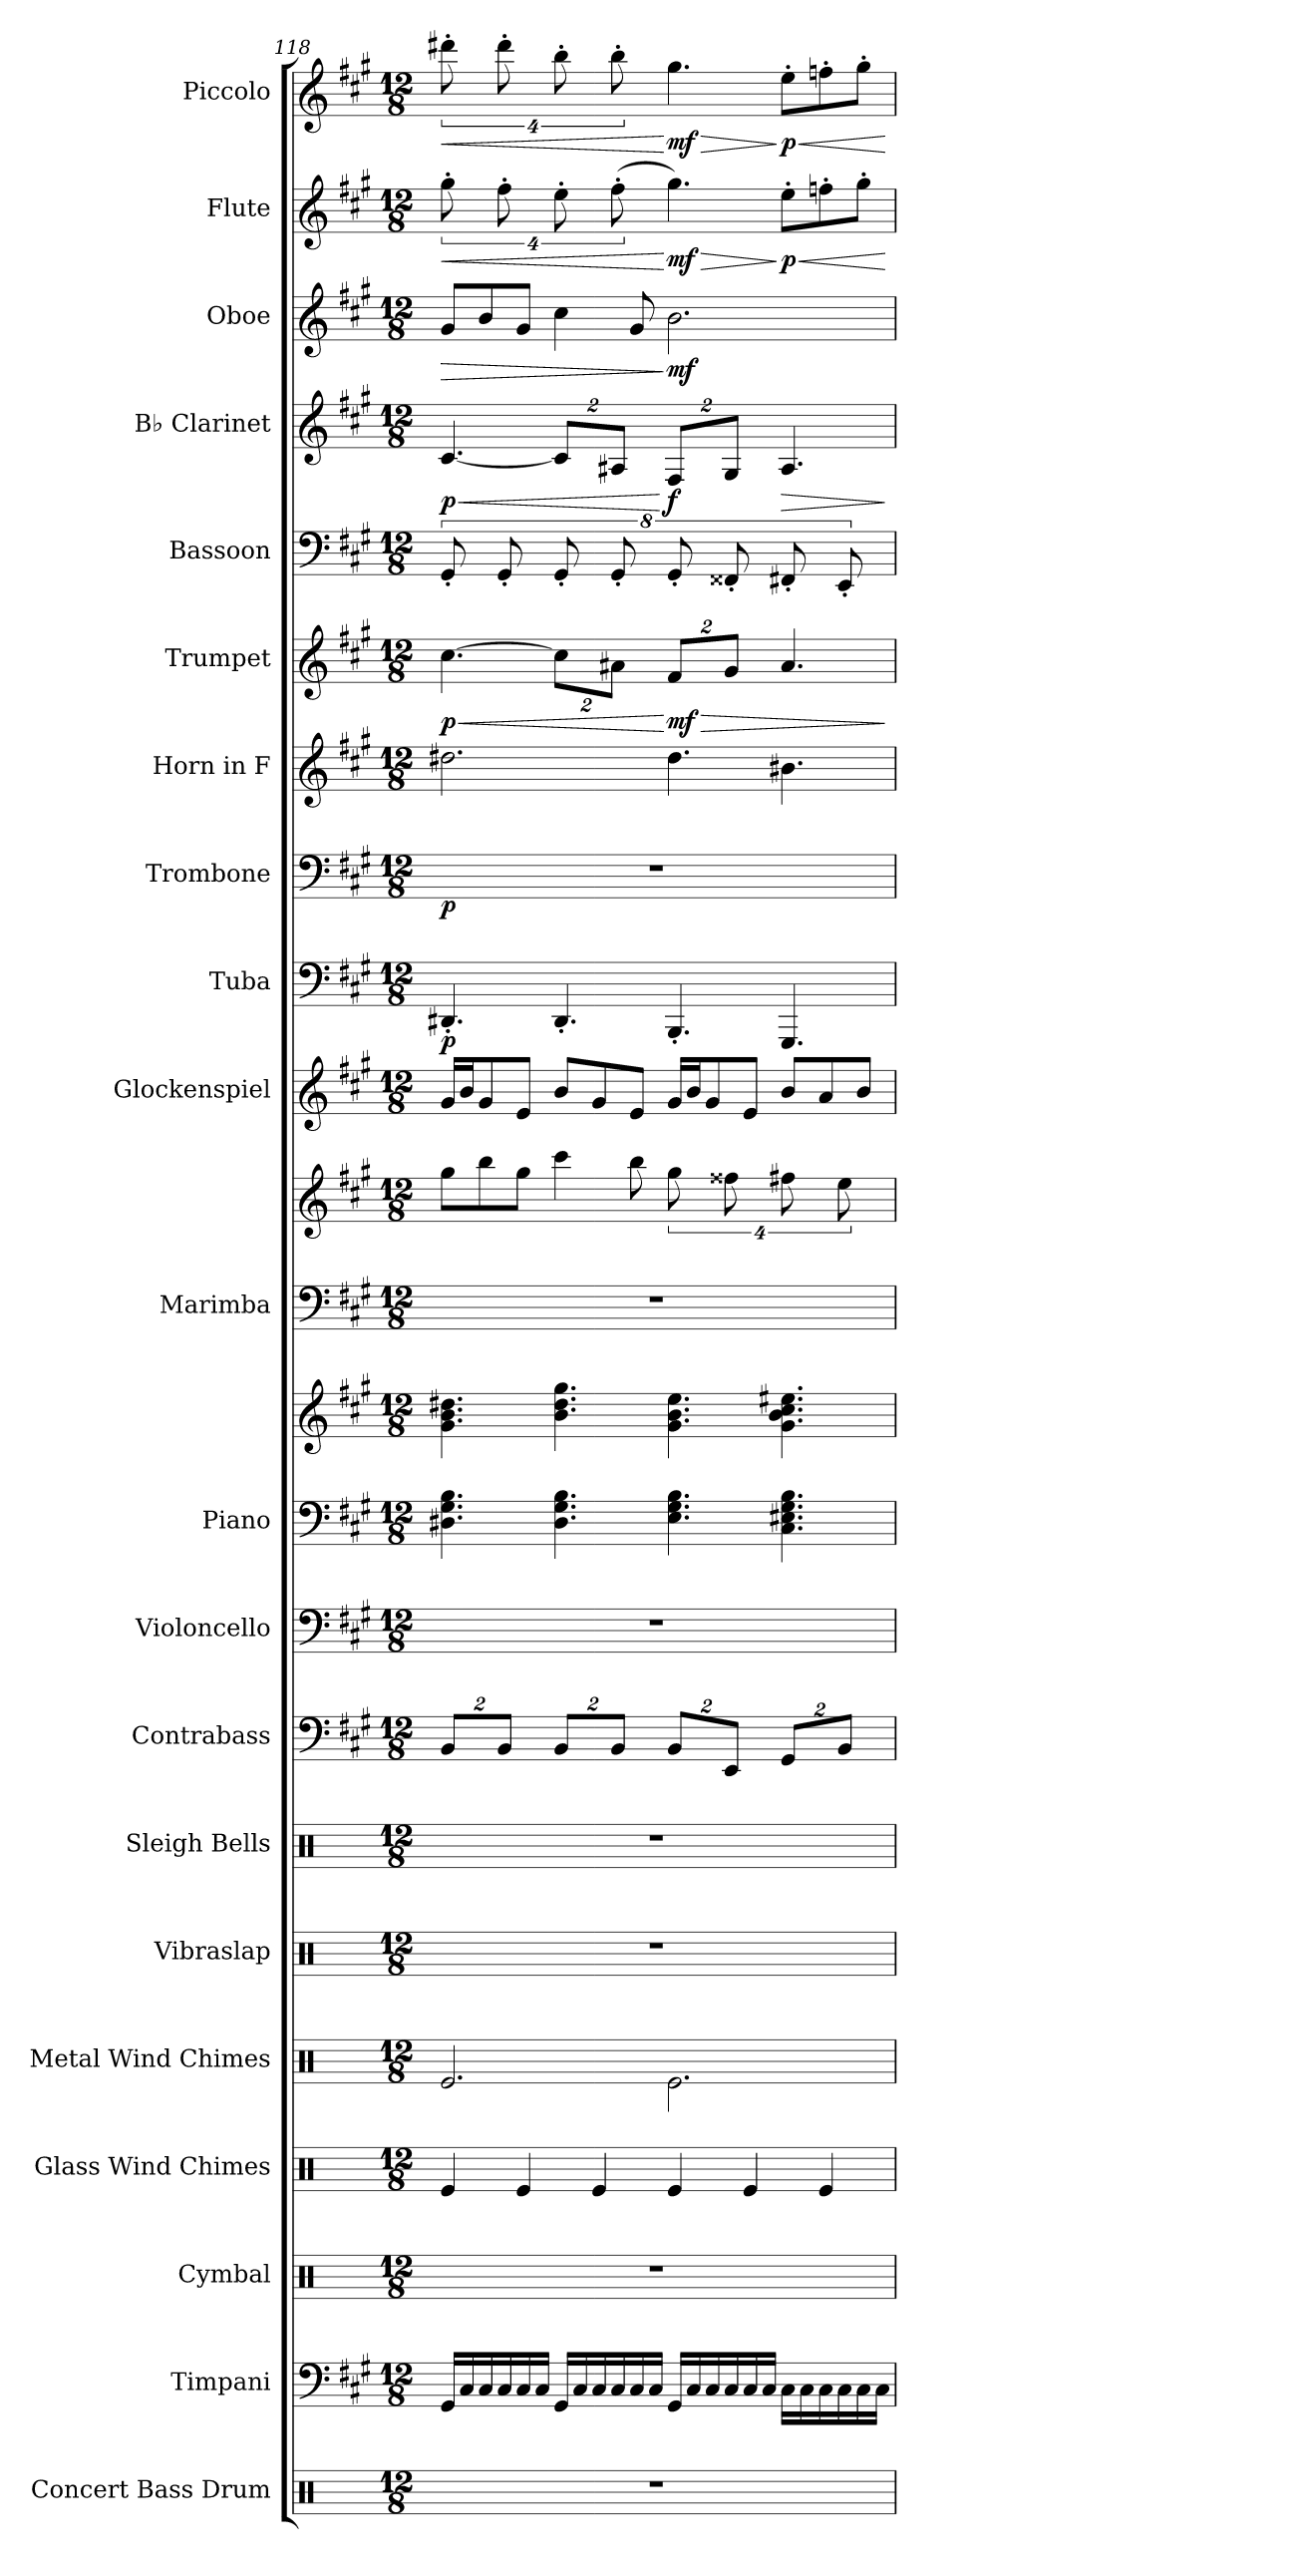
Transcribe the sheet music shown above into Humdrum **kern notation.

**kern	**kern	**kern	**kern	**kern	**kern	**kern	**kern	**kern	**kern	**kern	**kern	**kern	**kern	**kern	**dynam	**kern	**dynam	**kern	**kern	**dynam	**kern	**kern	**dynam	**kern	**dynam	**kern	**dynam	**kern	**dynam
*part21	*part20	*part19	*part18	*part17	*part16	*part15	*part14	*part13	*part12	*part12	*part11	*part11	*part10	*part9	*part9	*part8	*part8	*part7	*part6	*part6	*part5	*part4	*part4	*part3	*part3	*part2	*part2	*part1	*part1
*staff23	*staff22	*staff21	*staff20	*staff19	*staff18	*staff17	*staff16	*staff15	*staff14	*staff13	*staff12	*staff11	*staff10	*staff9	*staff9	*staff8	*staff8	*staff7	*staff6	*staff6	*staff5	*staff4	*staff4	*staff3	*staff3	*staff2	*staff2	*staff1	*staff1
*I"Concert Bass Drum	*I"Timpani	*I"Cymbal	*I"Glass Wind Chimes	*I"Metal Wind Chimes	*I"Vibraslap	*I"Sleigh Bells	*I"Contrabass	*I"Violoncello	*I"Piano	*	*I"Marimba	*	*I"Glockenspiel	*I"Tuba	*	*I"Trombone	*	*I"Horn in F	*I"Trumpet	*	*I"Bassoon	*I"B♭ Clarinet	*	*I"Oboe	*	*I"Flute	*	*I"Piccolo	*
*I'Con. BD	*I'Timp.	*I'Cym.	*I'Gl. Wn Ch.	*I'Met. Wn Ch.	*I'Vibslp.	*I'Sle. Be.	*I'Cb.	*I'Vc.	*I'Pno.	*	*I'Mrm.	*	*I'Glock.	*I'Tba.	*	*I'Tbn.	*	*	*I'Tpt.	*	*I'Bsn.	*I'B♭ Cl.	*	*I'Ob.	*	*I'Fl.	*	*I'Picc.	*
*clefX	*clefF4	*clefX	*clefX	*clefX	*clefX	*clefX	*clefF4	*clefF4	*clefF4	*clefG2	*clefF4	*clefG2	*clefG2	*clefF4	*	*clefF4	*	*clefG2	*clefG2	*	*clefF4	*clefG2	*	*clefG2	*	*clefG2	*	*clefG2	*
*	*	*	*	*	*	*	*ITrd7c12	*	*	*	*	*	*ITrd-14c-24	*	*	*	*	*ITrd4c7	*ITrd1c2	*	*	*ITrd1c2	*	*	*	*	*	*ITrd-7c-12	*
*k[]	*k[f#c#g#]	*k[]	*k[]	*k[]	*k[]	*k[]	*k[f#c#g#]	*k[f#c#g#]	*k[f#c#g#]	*k[f#c#g#]	*k[f#c#g#]	*k[f#c#g#]	*k[f#c#g#]	*k[f#c#g#]	*	*k[f#c#g#]	*	*k[f#c#]	*k[f#]	*	*k[f#c#g#]	*k[f#]	*	*k[f#c#g#]	*	*k[f#c#g#]	*	*k[f#c#g#]	*
*M12/8	*M12/8	*M12/8	*M12/8	*M12/8	*M12/8	*M12/8	*M12/8	*M12/8	*M12/8	*M12/8	*M12/8	*M12/8	*M12/8	*M12/8	*	*M12/8	*	*M12/8	*M12/8	*	*M12/8	*M12/8	*	*M12/8	*	*M12/8	*	*M12/8	*
*	*	*	*	*	*	*	*Xbrackettup	*	*	*	*	*	*	*	*	*	*	*	*	*	*	*	*	*	*	*	*	*	*
=118	=118	=118	=118	=118	=118	=118	=118	=118	=118	=118	=118	=118	=118	=118	=118	=118	=118	=118	=118	=118	=118	=118	=118	=118	=118	=118	=118	=118	=118
!	!	!	!	!	!	!	!	!	!	!	!	!	!	!	!LO:DY:b	!	!LO:DY:b	!	!	!LO:HP:b	!	!	!LO:HP:b	!	!LO:HP:b	!	!LO:HP:b	!	!LO:HP:b
!	!	!	!	!	!	!	!	!	!	!	!	!	!	!	!	!	!	!	!	!LO:DY:n=1:b	!	!	!LO:DY:n=1:b	!	!	!	!	!	!
1.r	16GG#/LL	1.r	4Re/	2.Re/	1.r	1.r	16%3BBB/L	1.r	4.D#X\ 4.G#\ 4.B\	4.g#\ 4.b\ 4.dd#X\	1.r	8gg#\L	16ggg#/LL	4.DD#X'/	p	1.r	p	2.g#X\	[4.b\	< p	16%3GG#'/	[4.B/	< p	8g#/L	>	16%3gg#'\	<	16%3dddd#X'\	<
.	16C#/	.	.	.	.	.	.	.	.	.	.	.	16bbb/J	.	.	.	.	.	.	.	.	.	.	.	.	.	.	.	.
.	16C#/	.	.	.	.	.	.	.	.	.	.	8bb\	8ggg#/	.	.	.	.	.	.	.	.	.	.	8b/	.	.	.	.	.
.	16C#/	.	.	.	.	.	16%3BBB/J	.	.	.	.	.	.	.	.	.	.	.	.	.	16%3GG#'/	.	.	.	.	16%3ff#'\	.	16%3dddd#'\	.
.	16C#/	.	4Re/	.	.	.	.	.	.	.	.	8gg#\J	8eee/J	.	.	.	.	.	.	.	.	.	.	8g#/J	.	.	.	.	.
.	16C#/JJ	.	.	.	.	.	.	.	.	.	.	.	.	.	.	.	.	.	.	.	.	.	.	.	.	.	.	.	.
*	*	*	*	*	*	*	*	*	*	*	*	*	*	*	*	*	*	*	*Xbrackettup	*	*	*Xbrackettup	*	*	*	*	*	*	*
.	16GG#/LL	.	.	.	.	.	16%3BBB/L	.	4.D#\ 4.G#\ 4.B\	4.b\ 4.dd#\ 4.gg#\	.	4ccc#\	8bbb/L	4.DD#'/	.	.	.	.	16%3b\L]	.	16%3GG#'/	16%3B/L]	.	4cc#\	.	16%3ee'\	.	16%3bbb'\	.
.	16C#/	.	.	.	.	.	.	.	.	.	.	.	.	.	.	.	.	.	.	.	.	.	.	.	.	.	.	.	.
.	16C#/	.	4Re/	.	.	.	.	.	.	.	.	.	8ggg#/	.	.	.	.	.	.	.	.	.	.	.	.	.	.	.	.
.	16C#/	.	.	.	.	.	16%3BBB/J	.	.	.	.	.	.	.	.	.	.	.	16%3g#X\J	.	16%3GG#'/	16%3G#X/J	.	.	.	(>16%3ff#'\	.	16%3bbb'\	.
.	16C#/	.	.	.	.	.	.	.	.	.	.	8bb\	8eee/J	.	.	.	.	.	.	.	.	.	.	8g#/	.	.	.	.	.
.	16C#/JJ	.	.	.	.	.	.	.	.	.	.	.	.	.	.	.	.	.	.	.	.	.	.	.	.	.	.	.	.
!	!	!	!	!	!	!	!	!	!	!	!	!	!	!	!	!	!	!	!	!LO:HP:n=1:b	!	!	!	!	!	!	!LO:HP:n=1:b	!	!LO:HP:n=1:b
!	!	!	!	!	!	!	!	!	!	!	!	!	!	!	!	!	!	!	!	!LO:DY:n=2:b	!	!	!LO:DY:n=2:b	!	!LO:DY:n=1:b	!	!LO:DY:n=1:b	!	!LO:DY:n=1:b
.	16GG#/LL	.	4Re/	2.Re\	.	.	16%3BBB/L	.	4.E\ 4.G#\ 4.B\	4.g#\ 4.b\ 4.ee\	.	16%3gg#\	16ggg#/LL	4.BBB'/	.	.	.	4.g#\	16%3e/L	[ > mf	16%3GG#'/	16%3E/L	[ f	2.b\	] mf	4.gg#\)	[ > mf	4.ggg#\	[ > mf
.	16C#/	.	.	.	.	.	.	.	.	.	.	.	16bbb/J	.	.	.	.	.	.	.	.	.	.	.	.	.	.	.	.
.	16C#/	.	.	.	.	.	.	.	.	.	.	.	8ggg#/	.	.	.	.	.	.	.	.	.	.	.	.	.	.	.	.
.	16C#/	.	.	.	.	.	16%3EEE/J	.	.	.	.	16%3ff##X\	.	.	.	.	.	.	16%3f#/J	.	16%3FF##X'/	16%3F#/J	.	.	.	.	.	.	.
.	16C#/	.	4Re/	.	.	.	.	.	.	.	.	.	8eee/J	.	.	.	.	.	.	.	.	.	.	.	.	.	.	.	.
.	16C#/JJ	.	.	.	.	.	.	.	.	.	.	.	.	.	.	.	.	.	.	.	.	.	.	.	.	.	.	.	.
!	!	!	!	!	!	!	!	!	!	!	!	!	!	!	!	!	!	!	!	!	!	!	!LO:HP:b	!	!	!	!LO:HP:n=1:b	!	!LO:HP:n=1:b
!	!	!	!	!	!	!	!	!	!	!	!	!	!	!	!	!	!	!	!	!	!	!	!	!	!	!	!LO:DY:n=2:b	!	!LO:DY:n=2:b
.	16C#\LL	.	.	.	.	.	16%3GGG#/L	.	4.C#\ 4.E#X\ 4.G#\ 4.B\	4.g#\ 4.b\ 4.cc#\ 4.ee#X\	.	16%3ff#X\	8bbb/L	4.GGG#/	.	.	.	4.e#X\	4.g#/	.	16%3FF#X'/	4.G#/	>	.	.	8ee'\L	] < p	8eee'\L	] < p
.	16C#\	.	.	.	.	.	.	.	.	.	.	.	.	.	.	.	.	.	.	.	.	.	.	.	.	.	.	.	.
.	16C#\	.	4Re/	.	.	.	.	.	.	.	.	.	8aaa/	.	.	.	.	.	.	.	.	.	.	.	.	8ffn'\	.	8fffn'\	.
.	16C#\	.	.	.	.	.	16%3BBB/J	.	.	.	.	16%3ee\	.	.	.	.	.	.	.	.	16%3EE'/	.	.	.	.	.	.	.	.
.	16C#\	.	.	.	.	.	.	.	.	.	.	.	8bbb/J	.	.	.	.	.	.	.	.	.	.	.	.	8gg#'\J	.	8ggg#'\J	.
.	16C#\JJ	.	.	.	.	.	.	.	.	.	.	.	.	.	.	.	.	.	.	.	.	.	.	.	.	.	.	.	.
.	.	.	.	.	.	.	.	.	.	.	.	.	.	.	.	.	.	.	.	]	.	.	]	.	.	.	[	.	[
=	=	=	=	=	=	=	=	=	=	=	=	=	=	=	=	=	=	=	=	=	=	=	=	=	=	=	=	=	=
*-	*-	*-	*-	*-	*-	*-	*-	*-	*-	*-	*-	*-	*-	*-	*-	*-	*-	*-	*-	*-	*-	*-	*-	*-	*-	*-	*-	*-	*-
